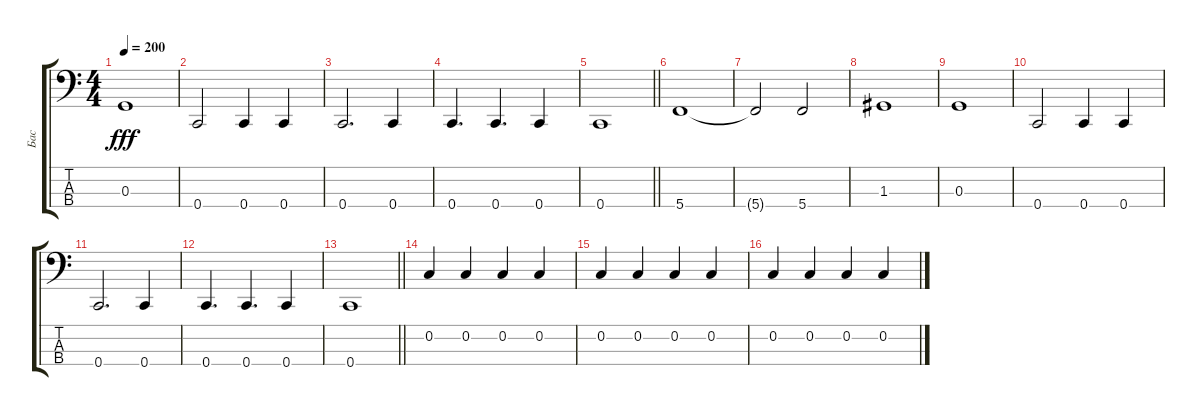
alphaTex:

\track ("Бас" "Бас") {instrument electricbasspick}
\staff {score tabs}
\tuning (F2 C2 G1 C1) {hide}
\ts (4 4)
\tempo 200
\clef f4
\ks c
0.3.1{dy fff} |
0.4.2 0.4.4 0.4.4 |
0.4.2{d} 0.4.4 |
0.4.4{d} 0.4.4{d} 0.4.4 |
\barLineRight lightlight
0.4.1 |
5.4.1 |
5.4{t}.2 5.4.2 |
1.3.1 |
0.3.1 |
0.4.2 0.4.4 0.4.4 |
0.4.2{d} 0.4.4 |
0.4.4{d} 0.4.4{d} 0.4.4 |
\barLineRight lightlight
0.4.1 |
\section ("" " ")
0.2.4 0.2.4 0.2.4 0.2.4 |
0.2.4 0.2.4 0.2.4 0.2.4 |
0.2.4 0.2.4 0.2.4 0.2.4
